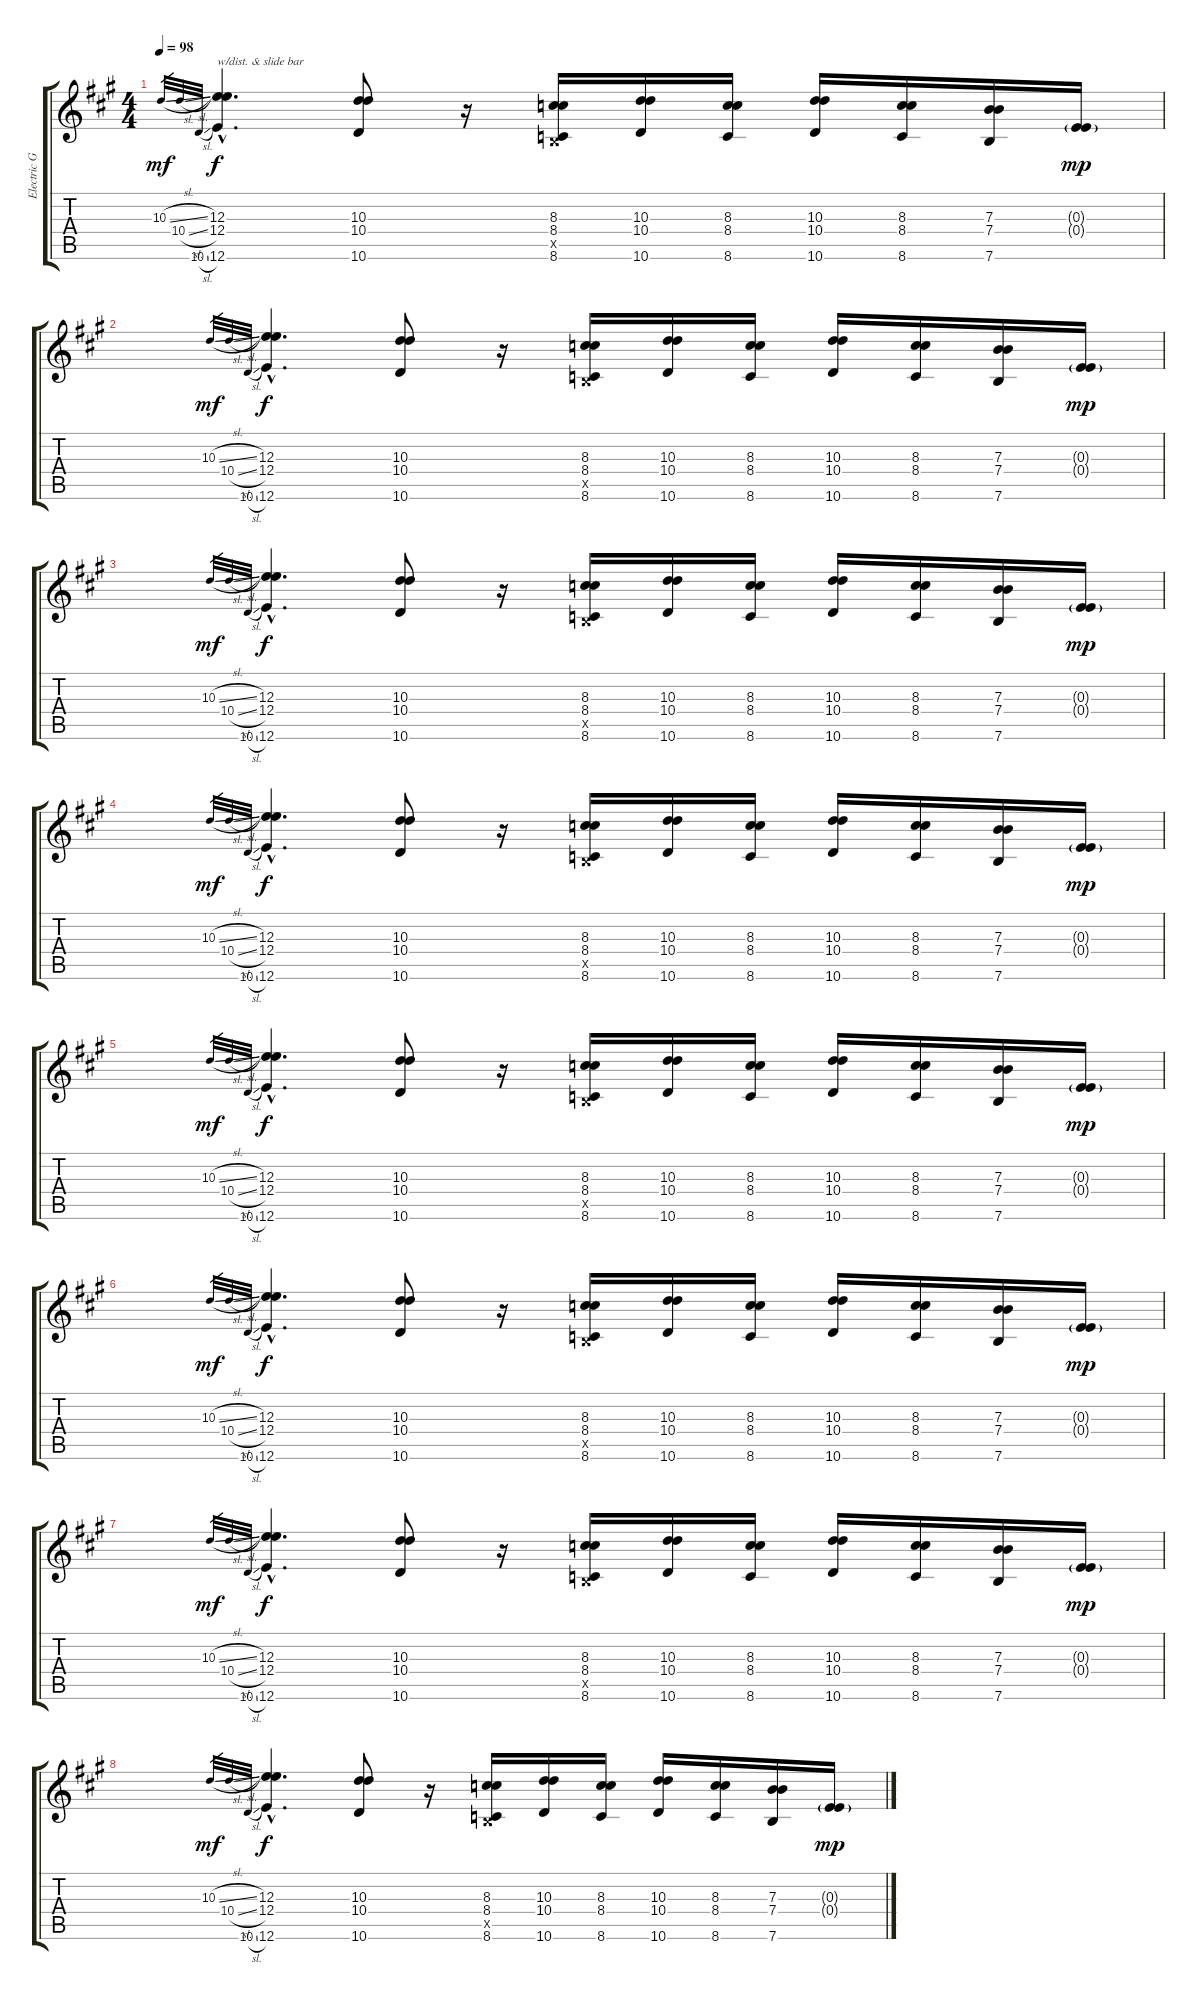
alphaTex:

\track ("Electric Guitar 1" "Electric G") {instrument distortionguitar}
\staff {score tabs}
\tuning (E4 B3 E3 E3 B2 E2) {hide}
\ts (4 4)
\tempo 98
\clef g2
\ks a
10.3{sl}.32{gr dy mf instrument distortionguitar} 10.4{sl}.32{gr} 10.6{sl}.32{gr} (12.3{hac} 12.4{hac} 12.6{hac}).4{d txt "w/dist. & slide bar" dy f} (10.3 10.4 10.6).8 r.16 (8.3 8.4 0.5{x} 8.6).16 (10.3 10.4 10.6).16 (8.3 8.4 8.6).16 (10.3 10.4 10.6).16 (8.3 8.4 8.6).16 (7.3 7.4 7.6).16 (0.3{g} 0.4{g}).16{dy mp} |
10.3{sl}.32{gr dy mf} 10.4{sl}.32{gr} 10.6{sl}.32{gr} (12.3{hac} 12.4{hac} 12.6{hac}).4{d dy f} (10.3 10.4 10.6).8 r.16 (8.3 8.4 0.5{x} 8.6).16 (10.3 10.4 10.6).16 (8.3 8.4 8.6).16 (10.3 10.4 10.6).16 (8.3 8.4 8.6).16 (7.3 7.4 7.6).16 (0.3{g} 0.4{g}).16{dy mp} |
10.3{sl}.32{gr dy mf} 10.4{sl}.32{gr} 10.6{sl}.32{gr} (12.3{hac} 12.4{hac} 12.6{hac}).4{d dy f} (10.3 10.4 10.6).8 r.16 (8.3 8.4 0.5{x} 8.6).16 (10.3 10.4 10.6).16 (8.3 8.4 8.6).16 (10.3 10.4 10.6).16 (8.3 8.4 8.6).16 (7.3 7.4 7.6).16 (0.3{g} 0.4{g}).16{dy mp} |
10.3{sl}.32{gr dy mf} 10.4{sl}.32{gr} 10.6{sl}.32{gr} (12.3{hac} 12.4{hac} 12.6{hac}).4{d dy f} (10.3 10.4 10.6).8 r.16 (8.3 8.4 0.5{x} 8.6).16 (10.3 10.4 10.6).16 (8.3 8.4 8.6).16 (10.3 10.4 10.6).16 (8.3 8.4 8.6).16 (7.3 7.4 7.6).16 (0.3{g} 0.4{g}).16{dy mp} |
10.3{sl}.32{gr dy mf} 10.4{sl}.32{gr} 10.6{sl}.32{gr} (12.3{hac} 12.4{hac} 12.6{hac}).4{d dy f} (10.3 10.4 10.6).8 r.16 (8.3 8.4 0.5{x} 8.6).16 (10.3 10.4 10.6).16 (8.3 8.4 8.6).16 (10.3 10.4 10.6).16 (8.3 8.4 8.6).16 (7.3 7.4 7.6).16 (0.3{g} 0.4{g}).16{dy mp} |
10.3{sl}.32{gr dy mf} 10.4{sl}.32{gr} 10.6{sl}.32{gr} (12.3{hac} 12.4{hac} 12.6{hac}).4{d dy f} (10.3 10.4 10.6).8 r.16 (8.3 8.4 0.5{x} 8.6).16 (10.3 10.4 10.6).16 (8.3 8.4 8.6).16 (10.3 10.4 10.6).16 (8.3 8.4 8.6).16 (7.3 7.4 7.6).16 (0.3{g} 0.4{g}).16{dy mp} |
10.3{sl}.32{gr dy mf} 10.4{sl}.32{gr} 10.6{sl}.32{gr} (12.3{hac} 12.4{hac} 12.6{hac}).4{d dy f} (10.3 10.4 10.6).8 r.16 (8.3 8.4 0.5{x} 8.6).16 (10.3 10.4 10.6).16 (8.3 8.4 8.6).16 (10.3 10.4 10.6).16 (8.3 8.4 8.6).16 (7.3 7.4 7.6).16 (0.3{g} 0.4{g}).16{dy mp} |
10.3{sl}.32{gr dy mf} 10.4{sl}.32{gr} 10.6{sl}.32{gr} (12.3{hac} 12.4{hac} 12.6{hac}).4{d dy f} (10.3 10.4 10.6).8 r.16 (8.3 8.4 0.5{x} 8.6).16 (10.3 10.4 10.6).16 (8.3 8.4 8.6).16 (10.3 10.4 10.6).16 (8.3 8.4 8.6).16 (7.3 7.4 7.6).16 (0.3{g} 0.4{g}).16{dy mp}
